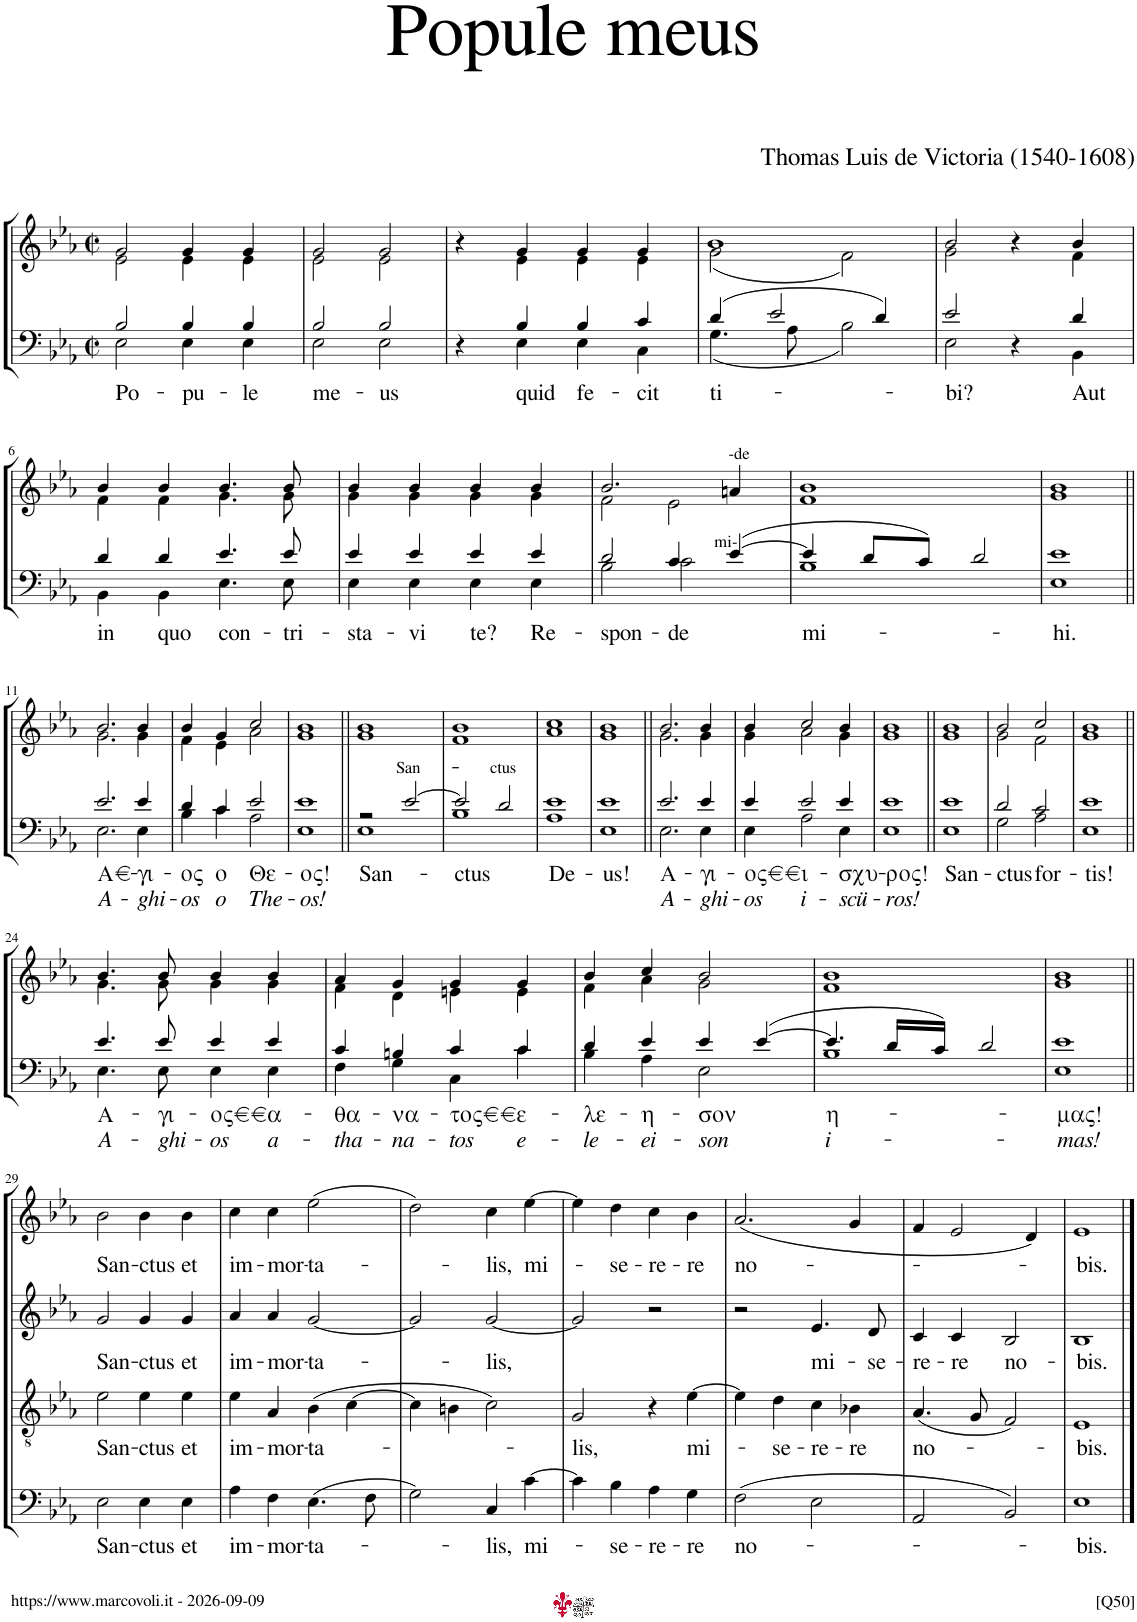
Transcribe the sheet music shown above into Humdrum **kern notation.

**kern	**text	**text	**kern	**text	**kern	**text	**kern	**text
*part4	*part4	*part4	*part3	*part3	*part2	*part2	*part1	*part1
*staff4	*staff4	*staff4	*staff3	*staff3	*staff2	*staff2	*staff1	*staff1
*I"Men	*	*	*I"Tenore	*	*I"Contralto	*	*I"Women	*
*	*	*	*stria5	*	*stria5	*	*	*
*clefF4	*	*	*clefGv2	*	*clefG2	*	*clefG2	*
*k[b-e-a-]	*	*	*k[b-e-a-]	*	*k[b-e-a-]	*	*k[b-e-a-]	*
*M2/2	*	*	*M2/2	*	*M2/2	*	*M2/2	*
*met(c|)	*	*	*met(c|)	*	*met(c|)	*	*met(c|)	*
=1	=1	=1	=1	=1	=1	=1	=1	=1
*^	*	*	*	*	*	*	*	*
!	!	!LO:LY:b	!	!	!	!	!	!	!
*	*	*	*	*	*	*	*	*^	*
2B-/	2E-\	Po-	.	1r	.	1r	.	2g/	2e-\	.
!	!	!LO:LY:b	!	!	!	!	!	!	!	!
4B-/	4E-\	-pu-	.	.	.	.	.	4g/	4e-\	.
!	!	!LO:LY:b	!	!	!	!	!	!	!	!
4B-/	4E-\	-le	.	.	.	.	.	4g/	4e-\	.
=2	=2	=2	=2	=2	=2	=2	=2	=2	=2	=2
!	!	!LO:LY:b	!	!	!	!	!	!	!	!
2B-/	2E-\	me-	.	1r	.	1r	.	2g/	2e-\	.
!	!	!LO:LY:b	!	!	!	!	!	!	!	!
2B-/	2E-\	-us	.	.	.	.	.	2g/	2e-\	.
=3	=3	=3	=3	=3	=3	=3	=3	=3	=3	=3
4r	4ryy	.	.	1r	.	1r	.	4r	4ryy	.
!	!	!LO:LY:b	!	!	!	!	!	!	!	!
4B-/	4E-\	quid	.	.	.	.	.	4g/	4e-\	.
!	!	!LO:LY:b	!	!	!	!	!	!	!	!
4B-/	4E-\	fe-	.	.	.	.	.	4g/	4e-\	.
!	!	!LO:LY:b	!	!	!	!	!	!	!	!
4c/	4C\	-cit	.	.	.	.	.	4g/	4e-\	.
=4	=4	=4	=4	=4	=4	=4	=4	=4	=4	=4
!	!	!LO:LY:b	!	!	!	!	!	!	!	!
(4d/	(4.G\	ti-	.	1r	.	1r	.	1b-	(2g\	.
2e-/	.	.	.	.	.	.	.	.	.	.
.	8A-\	.	.	.	.	.	.	.	.	.
.	2B-\)	.	.	.	.	.	.	.	2f\)	.
4d/)	.	.	.	.	.	.	.	.	.	.
=5	=5	=5	=5	=5	=5	=5	=5	=5	=5	=5
!	!	!LO:LY:b	!	!	!	!	!	!	!	!
2e-/	2E-\	-bi?	.	1r	.	1r	.	2b-/	2g\	.
4r	4ryy	.	.	.	.	.	.	4r	4ryy	.
!	!	!LO:LY:b	!	!	!	!	!	!	!	!
4d/	4BB-\	Aut	.	.	.	.	.	4b-/	4f\	.
!!LO:LB:g=z	!!
=6	=6	=6	=6	=6	=6	=6	=6	=6	=6	=6
!	!	!LO:LY:b	!	!	!	!	!	!	!	!
4d/	4BB-\	in	.	1r	.	1r	.	4b-/	4f\	.
!	!	!LO:LY:b	!	!	!	!	!	!	!	!
4d/	4BB-\	quo	.	.	.	.	.	4b-/	4f\	.
!	!	!LO:LY:b	!	!	!	!	!	!	!	!
4.e-/	4.E-\	con-	.	.	.	.	.	4.b-/	4.g\	.
!	!	!LO:LY:b	!	!	!	!	!	!	!	!
8e-/	8E-\	-tri-	.	.	.	.	.	8b-/	8g\	.
=7	=7	=7	=7	=7	=7	=7	=7	=7	=7	=7
!	!	!LO:LY:b	!	!	!	!	!	!	!	!
4e-/	4E-\	-sta-	.	1r	.	1r	.	4b-/	4g\	.
!	!	!LO:LY:b	!	!	!	!	!	!	!	!
4e-/	4E-\	-vi	.	.	.	.	.	4b-/	4g\	.
!	!	!LO:LY:b	!	!	!	!	!	!	!	!
4e-/	4E-\	te?	.	.	.	.	.	4b-/	4g\	.
!	!	!LO:LY:b	!	!	!	!	!	!	!	!
4e-/	4E-\	Re-	.	.	.	.	.	4b-/	4g\	.
=8	=8	=8	=8	=8	=8	=8	=8	=8	=8	=8
!	!	!LO:LY:b	!	!	!	!	!	!	!	!
2d/	2B-\	-spon-	.	1r	.	1r	.	2.b-/	2f\	.
!	!	!LO:LY:b	!	!	!	!	!	!	!	!
4c/	2c\	-de	.	.	.	.	.	.	2e-\	.
!	!	!	!	!	!	!	!	!LO:TX:a:t=-de	!	!
!LO:TX:a:t=mi-	!	!	!	!	!	!	!	!	!	!
([4e-/	.	.	.	.	.	.	.	4an/	.	.
=9	=9	=9	=9	=9	=9	=9	=9	=9	=9	=9
!	!	!LO:LY:b	!	!	!	!	!	!	!	!
4e-/]	1B-	mi-	.	1r	.	1r	.	1b-	1f	.
8d/L	.	.	.	.	.	.	.	.	.	.
8c/J)	.	.	.	.	.	.	.	.	.	.
2d/	.	.	.	.	.	.	.	.	.	.
=10	=10	=10	=10	=10	=10	=10	=10	=10	=10	=10
!	!	!LO:LY:b	!	!	!	!	!	!	!	!
1e-	1E-	-hi.	.	1r	.	1r	.	1b-	1g	.
!!LO:LB:g=z	!!
=11||	=11||	=11||	=11||	=11||	=11||	=11||	=11||	=11||	=11||	=11||
!	!	!LO:LY:b	!LO:LY:b	!	!	!	!	!	!	!
2.e-/	2.E-\	A-	A-	1r	.	1r	.	2.b-/	2.g\	.
!	!	!LO:LY:b	!LO:LY:b	!	!	!	!	!	!	!
4e-/	4E-\	-gi-	-ghi-	.	.	.	.	4b-/	4g\	.
=12	=12	=12	=12	=12	=12	=12	=12	=12	=12	=12
!	!	!LO:LY:b	!LO:LY:b	!	!	!	!	!	!	!
4d/	4B-\	-oV	-os	1r	.	1r	.	4b-/	4f\	.
!	!	!LO:LY:b	!LO:LY:b	!	!	!	!	!	!	!
4c/	4c\	o	o	.	.	.	.	4g/	4e-\	.
!	!	!LO:LY:b	!LO:LY:b	!	!	!	!	!	!	!
2e-/	2A-\	Qe-	The-	.	.	.	.	2cc/	2a-\	.
=13	=13	=13	=13	=13	=13	=13	=13	=13	=13	=13
!	!	!LO:LY:b	!LO:LY:b	!	!	!	!	!	!	!
1e-	1E-	-oV!	-os!	1r	.	1r	.	1b-	1g	.
=14||	=14||	=14||	=14||	=14||	=14||	=14||	=14||	=14||	=14||	=14||
!	!	!LO:LY:b	!	!	!	!	!	!	!	!
2r	1E-	San-	.	1r	.	1r	.	1b-	1g	.
!	!	!LO:LY:a	!	!	!	!	!	!	!	!
[2e-/	.	San-	.	.	.	.	.	.	.	.
=15	=15	=15	=15	=15	=15	=15	=15	=15	=15	=15
!	!	!LO:LY:b	!	!	!	!	!	!	!	!
2e-/]	1B-	-ctus	.	1r	.	1r	.	1b-	1f	.
!	!	!LO:LY:a	!	!	!	!	!	!	!	!
2d/	.	-ctus	.	.	.	.	.	.	.	.
=16	=16	=16	=16	=16	=16	=16	=16	=16	=16	=16
!	!	!LO:LY:b	!	!	!	!	!	!	!	!
1e-	1A-	De-	.	1r	.	1r	.	1cc	1a-	.
=17	=17	=17	=17	=17	=17	=17	=17	=17	=17	=17
!	!	!LO:LY:b	!	!	!	!	!	!	!	!
1e-	1E-	-us!	.	1r	.	1r	.	1b-	1g	.
=18||	=18||	=18||	=18||	=18||	=18||	=18||	=18||	=18||	=18||	=18||
!	!	!LO:LY:b	!LO:LY:b	!	!	!	!	!	!	!
2.e-/	2.E-\	A-	A-	1r	.	1r	.	2.b-/	2.g\	.
!	!	!LO:LY:b	!LO:LY:b	!	!	!	!	!	!	!
4e-/	4E-\	-gi-	-ghi-	.	.	.	.	4b-/	4g\	.
=19	=19	=19	=19	=19	=19	=19	=19	=19	=19	=19
!	!	!LO:LY:b	!LO:LY:b	!	!	!	!	!	!	!
4e-/	4E-\	-oV	-os	1r	.	1r	.	4b-/	4g\	.
!	!	!LO:LY:b	!LO:LY:b	!	!	!	!	!	!	!
2e-/	2A-\	i-	i-	.	.	.	.	2cc/	2a-\	.
!	!	!LO:LY:b	!LO:LY:b	!	!	!	!	!	!	!
4e-/	4E-\	-scu-	-scü-	.	.	.	.	4b-/	4g\	.
=20	=20	=20	=20	=20	=20	=20	=20	=20	=20	=20
!	!	!LO:LY:b	!LO:LY:b	!	!	!	!	!	!	!
1e-	1E-	-roV!	-ros!	1r	.	1r	.	1b-	1g	.
=21||	=21||	=21||	=21||	=21||	=21||	=21||	=21||	=21||	=21||	=21||
!	!	!LO:LY:b	!	!	!	!	!	!	!	!
1e-	1E-	San-	.	1r	.	1r	.	1b-	1g	.
=22	=22	=22	=22	=22	=22	=22	=22	=22	=22	=22
!	!	!LO:LY:b	!	!	!	!	!	!	!	!
2d/	2G\	-ctus	.	1r	.	1r	.	2b-/	2g\	.
!	!	!LO:LY:b	!	!	!	!	!	!	!	!
2c/	2A-\	for-	.	.	.	.	.	2cc/	2f\	.
=23	=23	=23	=23	=23	=23	=23	=23	=23	=23	=23
!	!	!LO:LY:b	!	!	!	!	!	!	!	!
1e-	1E-	-tis!	.	1r	.	1r	.	1b-	1g	.
!!LO:LB:g=z	!!
=24||	=24||	=24||	=24||	=24||	=24||	=24||	=24||	=24||	=24||	=24||
!	!	!LO:LY:b	!LO:LY:b	!	!	!	!	!	!	!
4.e-/	4.E-\	A-	A-	1r	.	1r	.	4.b-/	4.g\	.
!	!	!LO:LY:b	!LO:LY:b	!	!	!	!	!	!	!
8e-/	8E-\	-gi-	-ghi-	.	.	.	.	8b-/	8g\	.
!	!	!LO:LY:b	!LO:LY:b	!	!	!	!	!	!	!
4e-/	4E-\	-oV	-os	.	.	.	.	4b-/	4g\	.
!	!	!LO:LY:b	!LO:LY:b	!	!	!	!	!	!	!
4e-/	4E-\	a-	a-	.	.	.	.	4b-/	4g\	.
=25	=25	=25	=25	=25	=25	=25	=25	=25	=25	=25
!	!	!LO:LY:b	!LO:LY:b	!	!	!	!	!	!	!
4c/	4F\	-qa-	-tha-	1r	.	1r	.	4a-/	4f\	.
!	!	!LO:LY:b	!LO:LY:b	!	!	!	!	!	!	!
4Bn/	4G\	-na-	-na-	.	.	.	.	4g/	4d\	.
!	!	!LO:LY:b	!LO:LY:b	!	!	!	!	!	!	!
4c/	4C\	-toV	-tos	.	.	.	.	4g/	4en\	.
!	!	!LO:LY:b	!LO:LY:b	!	!	!	!	!	!	!
4c/	4c\	e-	e-	.	.	.	.	4g/	4e\	.
=26	=26	=26	=26	=26	=26	=26	=26	=26	=26	=26
!	!	!LO:LY:b	!LO:LY:b	!	!	!	!	!	!	!
4d/	4B-\	-le-	-le-	1r	.	1r	.	4b-/	4f\	.
!	!	!LO:LY:b	!LO:LY:b	!	!	!	!	!	!	!
4e-/	4A-\	-h-	-ei-	.	.	.	.	4cc/	4a-\	.
!	!	!LO:LY:b	!LO:LY:b	!	!	!	!	!	!	!
4e-/	2E-\	-son	-son	.	.	.	.	2b-/	2g\	.
([4e-/	.	.	.	.	.	.	.	.	.	.
=27	=27	=27	=27	=27	=27	=27	=27	=27	=27	=27
!	!	!LO:LY:b	!LO:LY:b	!	!	!	!	!	!	!
4.e-/]	1B-	h-	i-	1r	.	1r	.	1b-	1f	.
16d/LL	.	.	.	.	.	.	.	.	.	.
16c/JJ)	.	.	.	.	.	.	.	.	.	.
2d/	.	.	.	.	.	.	.	.	.	.
=28	=28	=28	=28	=28	=28	=28	=28	=28	=28	=28
!	!	!LO:LY:b	!LO:LY:b	!	!	!	!	!	!	!
1e-	1E-	-maV!	-mas!	1r	.	1r	.	1b-	1g	.
!!LO:LB:g=z
=29||	=29||	=29||	=29||	=29||	=29||	=29||	=29||	=29||	=29||	=29||
!	!	!LO:LY:b	!	!	!LO:LY:b	!	!LO:LY:b	!	!	!LO:LY:b
*v	*v	*	*	*	*	*	*	*v	*v	*
2E-\	San-	.	2e-\	San-	2g/	San-	2b-\	San-
!	!LO:LY:b	!	!	!LO:LY:b	!	!LO:LY:b	!	!LO:LY:b
4E-\	-ctus	.	4e-\	-ctus	4g/	-ctus	4b-\	-ctus
!	!LO:LY:b	!	!	!LO:LY:b	!	!LO:LY:b	!	!LO:LY:b
4E-\	et	.	4e-\	et	4g/	et	4b-\	et
=30	=30	=30	=30	=30	=30	=30	=30	=30
!	!LO:LY:b	!	!	!LO:LY:b	!	!LO:LY:b	!	!LO:LY:b
4A-\	im-	.	4e-\	im-	4a-/	im-	4cc\	im-
!	!LO:LY:b	!	!	!LO:LY:b	!	!LO:LY:b	!	!LO:LY:b
4F\	-mor-	.	4A-/	-mor-	4a-/	-mor-	4cc\	-mor-
!	!LO:LY:b	!	!	!LO:LY:b	!	!LO:LY:b	!	!LO:LY:b
(4.E-\	-ta-	.	(4B-\	-ta-	[2g/	-ta-	(2ee-\	-ta-
.	.	.	[4c\	.	.	.	.	.
8F\	.	.	.	.	.	.	.	.
=31	=31	=31	=31	=31	=31	=31	=31	=31
2G\)	.	.	4c\]	.	2g/]	.	2dd\)	.
.	.	.	4Bn\	.	.	.	.	.
!	!LO:LY:b	!	!	!	!	!LO:LY:b	!	!LO:LY:b
4C/	-lis,	.	2c\)	.	[2g/	-lis,	4cc\	-lis,
!	!LO:LY:b	!	!	!	!	!	!	!LO:LY:b
[4c\	mi-	.	.	.	.	.	[4ee-\	mi-
=32	=32	=32	=32	=32	=32	=32	=32	=32
!	!	!	!	!LO:LY:b	!	!	!	!
4c\]	.	.	2G/	-lis,	2g/]	.	4ee-\]	.
!	!LO:LY:b	!	!	!	!	!	!	!LO:LY:b
4B-\	-se-	.	.	.	.	.	4dd\	-se-
!	!LO:LY:b	!	!	!	!	!	!	!LO:LY:b
4A-\	-re-	.	4r	.	2r	.	4cc\	-re-
!	!LO:LY:b	!	!	!LO:LY:b	!	!	!	!LO:LY:b
4G\	-re	.	[4e-\	mi-	.	.	4b-\	-re
=33	=33	=33	=33	=33	=33	=33	=33	=33
!	!LO:LY:b	!	!	!	!	!	!	!LO:LY:b
(2F\	no-	.	4e-\]	.	2r	.	(2.a-/	no-
!	!	!	!	!LO:LY:b	!	!	!	!
.	.	.	4d\	-se-	.	.	.	.
!	!	!	!	!LO:LY:b	!	!LO:LY:b	!	!
2E-\	.	.	4c\	-re-	4.e-/	mi-	.	.
!	!	!	!	!LO:LY:b	!	!	!	!
.	.	.	4B-X\	-re	.	.	4g/	.
!	!	!	!	!	!	!LO:LY:b	!	!
.	.	.	.	.	8d/	-se-	.	.
=34	=34	=34	=34	=34	=34	=34	=34	=34
!	!	!	!	!LO:LY:b	!	!LO:LY:b	!	!
2AA-/	.	.	(4.A-/	no-	4c/	-re-	4f/	.
!	!	!	!	!	!	!LO:LY:b	!	!
.	.	.	.	.	4c/	-re	2e-/	.
.	.	.	8G/	.	.	.	.	.
!	!	!	!	!	!	!LO:LY:b	!	!
2BB-/)	.	.	2F/)	.	2B-/	no-	.	.
.	.	.	.	.	.	.	4d/)	.
=35	=35	=35	=35	=35	=35	=35	=35	=35
!	!LO:LY:b	!	!	!LO:LY:b	!	!LO:LY:b	!	!LO:LY:b
1E-	-bis.	.	1E-	-bis.	1B-	-bis.	1e-	-bis.
==	==	==	==	==	==	==	==	==
*-	*-	*-	*-	*-	*-	*-	*-	*-
